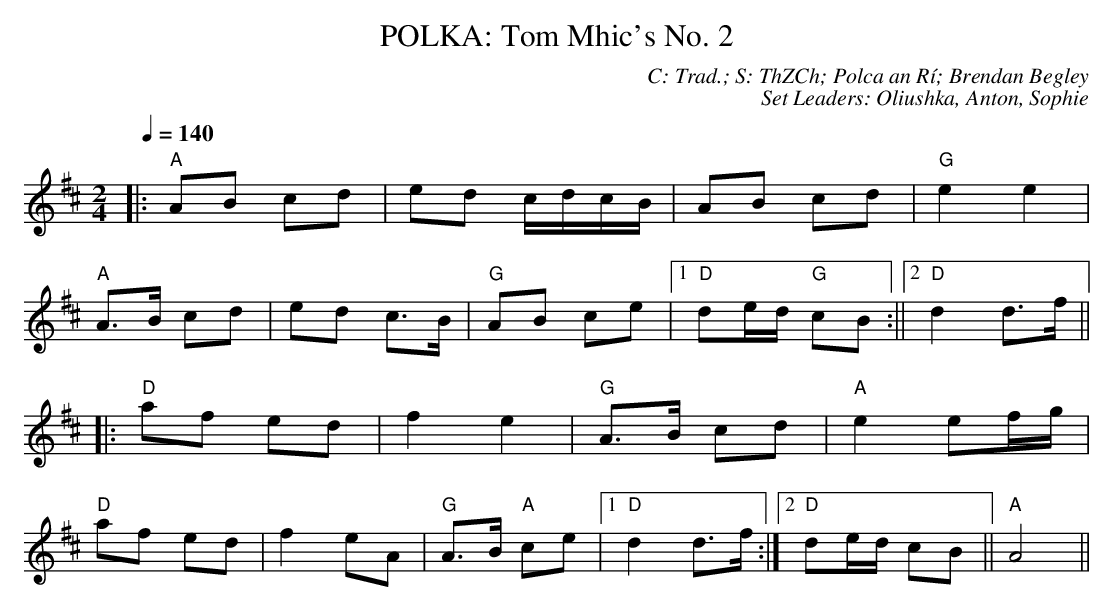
X:1
T: POLKA: Tom Mhic's No. 2
C: C: Trad.; S: ThZCh; Polca an Rí; Brendan Begley
C: Set Leaders: Oliushka, Anton, Sophie
M: 2/4
L: 1/8
Q: 1/4=140
K: Dmaj
|:"A"AB cd|ed c/d/c/B/|AB cd|"G"e2 e2|
"A"A>B cd|ed c>B|"G"AB ce|1 "D"de/d/ "G"cB:||2 "D"d2 d>f||
|:"D"af ed|f2 e2|"G"A>B cd|"A"e2 ef/g/|
"D"af ed|f2 eA|"G"A>B "A"ce|1 "D"d2 d>f:|2 "D"de/d/ cB|| "A"A4||
